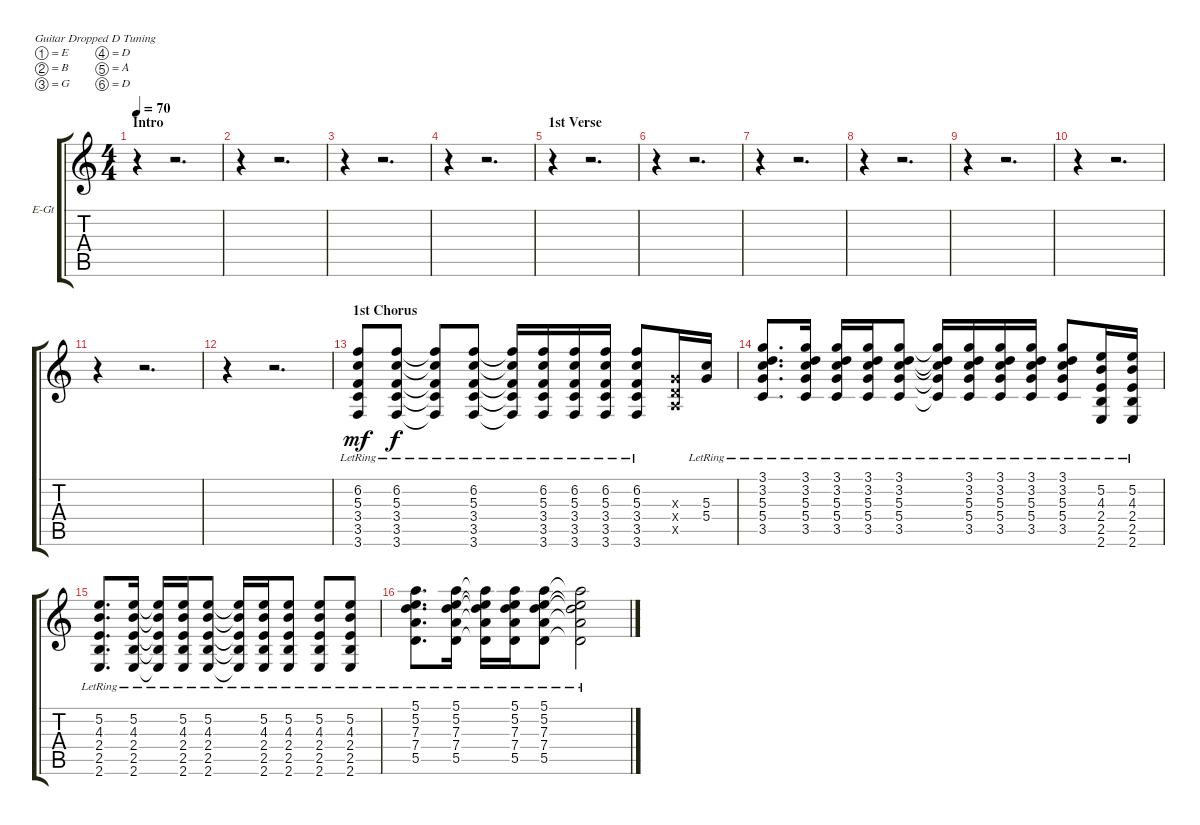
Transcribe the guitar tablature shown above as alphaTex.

\bracketExtendMode groupsimilarinstruments
\firstSystemTrackNameOrientation horizontal
\otherSystemsTrackNameOrientation horizontal
\track ("Guitar 2" "E-Gt") {instrument electricguitarjazz}
\staff {score tabs}
\tuning (E4 B3 G3 D3 A2 D2)
\ts (4 4)
\section ("" "Intro")
\tempo 70
\clef g2
\ks c
r.4{dy mf instrument electricguitarjazz} r.2{d} |
r.4 r.2{d} |
r.4 r.2{d} |
r.4 r.2{d} |
\section ("" "1st Verse")
r.4 r.2{d} |
r.4 r.2{d} |
r.4 r.2{d} |
r.4 r.2{d} |
r.4 r.2{d} |
r.4 r.2{d} |
r.4 r.2{d} |
r.4 r.2{d} |
\section ("" "1st Chorus")
(6.2{lr} 5.3{lr} 3.4{lr} 3.5{lr} 3.6{lr}).8 (6.2{lr} 5.3{lr} 3.4{lr} 3.5{lr} 3.6{lr}).8{dy f} (6.2{lr t} 5.3{lr t} 3.4{lr t} 3.5{lr t} 3.6{lr t}).8 (6.2{lr} 5.3{lr} 3.4{lr} 3.5{lr} 3.6{lr}).8 (6.2{lr t} 5.3{lr t} 3.4{lr t} 3.5{lr t} 3.6{lr t}).16 (6.2{lr} 5.3{lr} 3.4{lr} 3.5{lr} 3.6{lr}).16 (6.2{lr} 5.3{lr} 3.4{lr} 3.5{lr} 3.6{lr}).16 (6.2{lr} 5.3{lr} 3.4{lr} 3.5{lr} 3.6{lr}).16 (6.2{lr} 5.3{lr} 3.4{lr} 3.5{lr} 3.6{lr}).8 (0.3{x} 0.4{x} 0.5{x}).16 (5.3{lr} 5.4{lr}).16 |
(3.1{lr} 3.2{lr} 5.3{lr} 5.4{lr} 3.5{lr}).8{d} (3.1{lr} 3.2{lr} 5.3{lr} 5.4{lr} 3.5{lr}).16 (3.1{lr} 3.2{lr} 5.3{lr} 5.4{lr} 3.5{lr}).16 (3.1{lr} 3.2{lr} 5.3{lr} 5.4{lr} 3.5{lr}).16 (3.1{lr} 3.2{lr} 5.3{lr} 5.4{lr} 3.5{lr}).8 (3.1{lr t} 3.2{lr t} 5.3{lr t} 5.4{lr t} 3.5{lr t}).16 (3.1{lr} 3.2{lr} 5.3{lr} 5.4{lr} 3.5{lr}).16 (3.1{lr} 3.2{lr} 5.3{lr} 5.4{lr} 3.5{lr}).16 (3.1{lr} 3.2{lr} 5.3{lr} 5.4{lr} 3.5{lr}).16 (3.1{lr} 3.2{lr} 5.3{lr} 5.4{lr} 3.5{lr}).8 (5.2{lr} 4.3{lr} 2.4{lr} 2.5{lr} 2.6{lr}).16 (5.2{lr} 4.3{lr} 2.4{lr} 2.5{lr} 2.6{lr}).16 |
(5.2{lr} 4.3{lr} 2.4{lr} 2.5{lr} 2.6{lr}).8{d} (5.2{lr} 4.3{lr} 2.4{lr} 2.5{lr} 2.6{lr}).16 (5.2{lr t} 4.3{lr t} 2.4{lr t} 2.5{lr t} 2.6{lr t}).16 (5.2{lr} 4.3{lr} 2.4{lr} 2.5{lr} 2.6{lr}).16 (5.2{lr} 4.3{lr} 2.4{lr} 2.5{lr} 2.6{lr}).8 (5.2{lr t} 4.3{lr t} 2.4{lr t} 2.5{lr t} 2.6{lr t}).16 (5.2{lr} 4.3{lr} 2.4{lr} 2.5{lr} 2.6{lr}).16 (5.2{lr} 4.3{lr} 2.4{lr} 2.5{lr} 2.6{lr}).8 (5.2{lr} 4.3{lr} 2.4{lr} 2.5{lr} 2.6{lr}).8 (5.2{lr} 4.3{lr} 2.4{lr} 2.5{lr} 2.6{lr}).8 |
(5.1{lr} 5.2{lr} 7.3{lr} 7.4{lr} 5.5{lr}).8{d} (5.1{lr} 5.2{lr} 7.3{lr} 7.4{lr} 5.5{lr}).16 (5.1{lr t} 5.2{lr t} 7.3{lr t} 7.4{lr t} 5.5{lr t}).16 (5.1{lr} 5.2{lr} 7.3{lr} 7.4{lr} 5.5{lr}).16 (5.1{lr} 5.2{lr} 7.3{lr} 7.4{lr} 5.5{lr}).8 (5.1{lr t} 5.2{lr t} 7.3{lr t} 7.4{lr t} 5.5{lr t}).2
